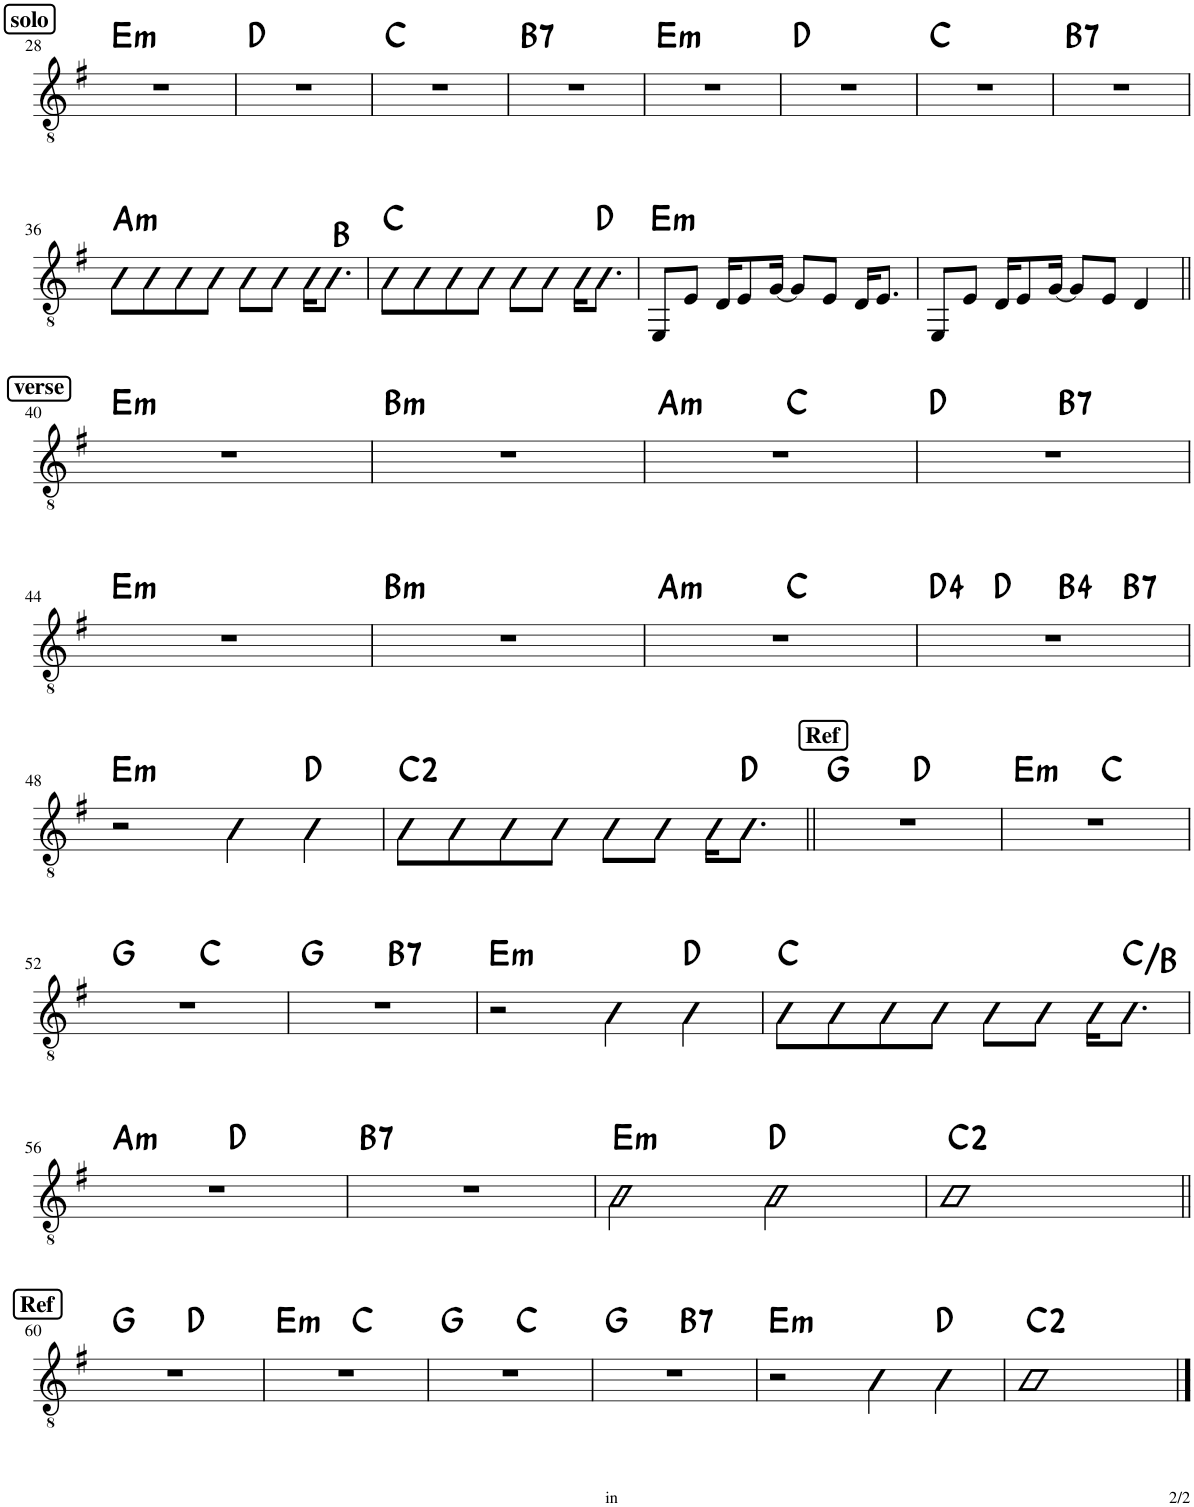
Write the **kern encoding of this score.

**kern	**harte
*part1	*part1
*staff1	*
*I"Classical Guitar	*
*I'Guit.	*
!!LO:PB:g=z
*clefGv2	*
*k[f#]	*
*M4/4	*
!!LO:REH:place=s1:a:B:cj:fs=11:t=solo
=28	=28
!	!LO:H:kt=m
1r	E:min
=29	=29
1r	D:maj
=30	=30
1r	C:maj
=31	=31
!	!LO:H:kt=7
1r	B:7
=32	=32
!	!LO:H:kt=m
1r	E:min
=33	=33
1r	D:maj
=34	=34
1r	C:maj
=35	=35
!	!LO:H:kt=7
1r	B:7
!!LO:LB:g=z
=36	=36
!	!LO:H:kt=m
8A\L	A:min
8A\	.
8A\	.
8A\J	.
8A\L	.
8A\J	.
16A\KL	.
8.B\J	B:maj
=37	=37
8C\L	C:maj
8C\	.
8C\	.
8C\J	.
8C\L	.
8C\J	.
16C\KL	.
8.D\J	D:maj
=38	=38
!	!LO:H:kt=m
8EE/L	E:min
8E/J	.
16D/KL	.
8E/	.
[16G/Jk	.
8G/L]	.
8E/J	.
16D/KL	.
8.E/J	.
=39	=39
8EE/L	.
8E/J	.
16D/KL	.
8E/	.
[16G/Jk	.
8G/L]	.
8E/J	.
4D/	.
!!LO:LB:g=z
!!LO:REH:place=s1:a:B:cj:fs=11:t=verse
=40||	=40||
!	!LO:H:kt=m
1r	E:min
=41	=41
!	!LO:H:kt=m
1r	B:min
=42	=42
!	!LO:H:kt=m
*^	*
1r	2ryy	A:min
.	2ryy	C:maj
=43	=43	=43
1r	2ryy	D:maj
!	!	!LO:H:kt=7
.	2ryy	B:7
!!LO:LB:g=z	!!
=44	=44	=44
!	!	!LO:H:kt=m
*v	*v	*
1r	E:min
=45	=45
!	!LO:H:kt=m
1r	B:min
=46	=46
!	!LO:H:kt=m
*^	*
1r	2ryy	A:min
.	2ryy	C:maj
=47	=47	=47
*^	*^	*
1r	4ryy	2ryy	2.ryy	D:maj(4)
.	2.ryy	.	.	D:maj
.	.	2ryy	.	B:maj(4)
!	!	!	!	!LO:H:kt=7
.	.	.	4ryy	B:7
!!LO:LB:g=z	!!	!!	!!
=48	=48	=48	=48	=48
!	!	!	!	!LO:H:kt=m
*v	*v	*v	*v	*
2r	E:min
4E\	.
4D\	D:maj
=49	=49
8C\L	C:maj(2)
8C\	.
8C\	.
8C\J	.
8C\L	.
8C\J	.
16C\KL	.
8.D\J	D:maj
!!LO:REH:place=s1:a:B:cj:fs=11:t=Ref
=50||	=50||
*^	*
1r	2ryy	G:maj
.	2ryy	D:maj
=51	=51	=51
!	!	!LO:H:kt=m
1r	2ryy	E:min
.	2ryy	C:maj
!!LO:LB:g=z	!!
=52	=52	=52
1r	2ryy	G:maj
.	2ryy	C:maj
=53	=53	=53
1r	2ryy	G:maj
!	!	!LO:H:kt=7
.	2ryy	B:7
=54	=54	=54
!	!	!LO:H:kt=m
*v	*v	*
2r	E:min
4E\	.
4D\	D:maj
=55	=55
8C\L	C:maj
8C\	.
8C\	.
8C\J	.
8C\L	.
8C\J	.
16C\KL	.
8.D\J	C:maj/7
!!LO:LB:g=z
=56	=56
!	!LO:H:kt=m
*^	*
1r	2ryy	A:min
.	2ryy	D:maj
=57	=57	=57
!	!	!LO:H:kt=7
*v	*v	*
1r	B:7
=58	=58
!	!LO:H:kt=m
2E\	E:min
2D\	D:maj
=59	=59
1C	C:maj(2)
!!LO:LB:g=z
!!LO:REH:place=s1:a:B:cj:fs=11:t=Ref
=60||	=60||
*^	*
1r	2ryy	G:maj
.	2ryy	D:maj
=61	=61	=61
!	!	!LO:H:kt=m
1r	2ryy	E:min
.	2ryy	C:maj
=62	=62	=62
1r	2ryy	G:maj
.	2ryy	C:maj
=63	=63	=63
1r	2ryy	G:maj
!	!	!LO:H:kt=7
.	2ryy	B:7
=64	=64	=64
!	!	!LO:H:kt=m
*v	*v	*
2r	E:min
4E\	.
4D\	D:maj
=65	=65
1C	C:maj(2)
==	==
*-	*-
